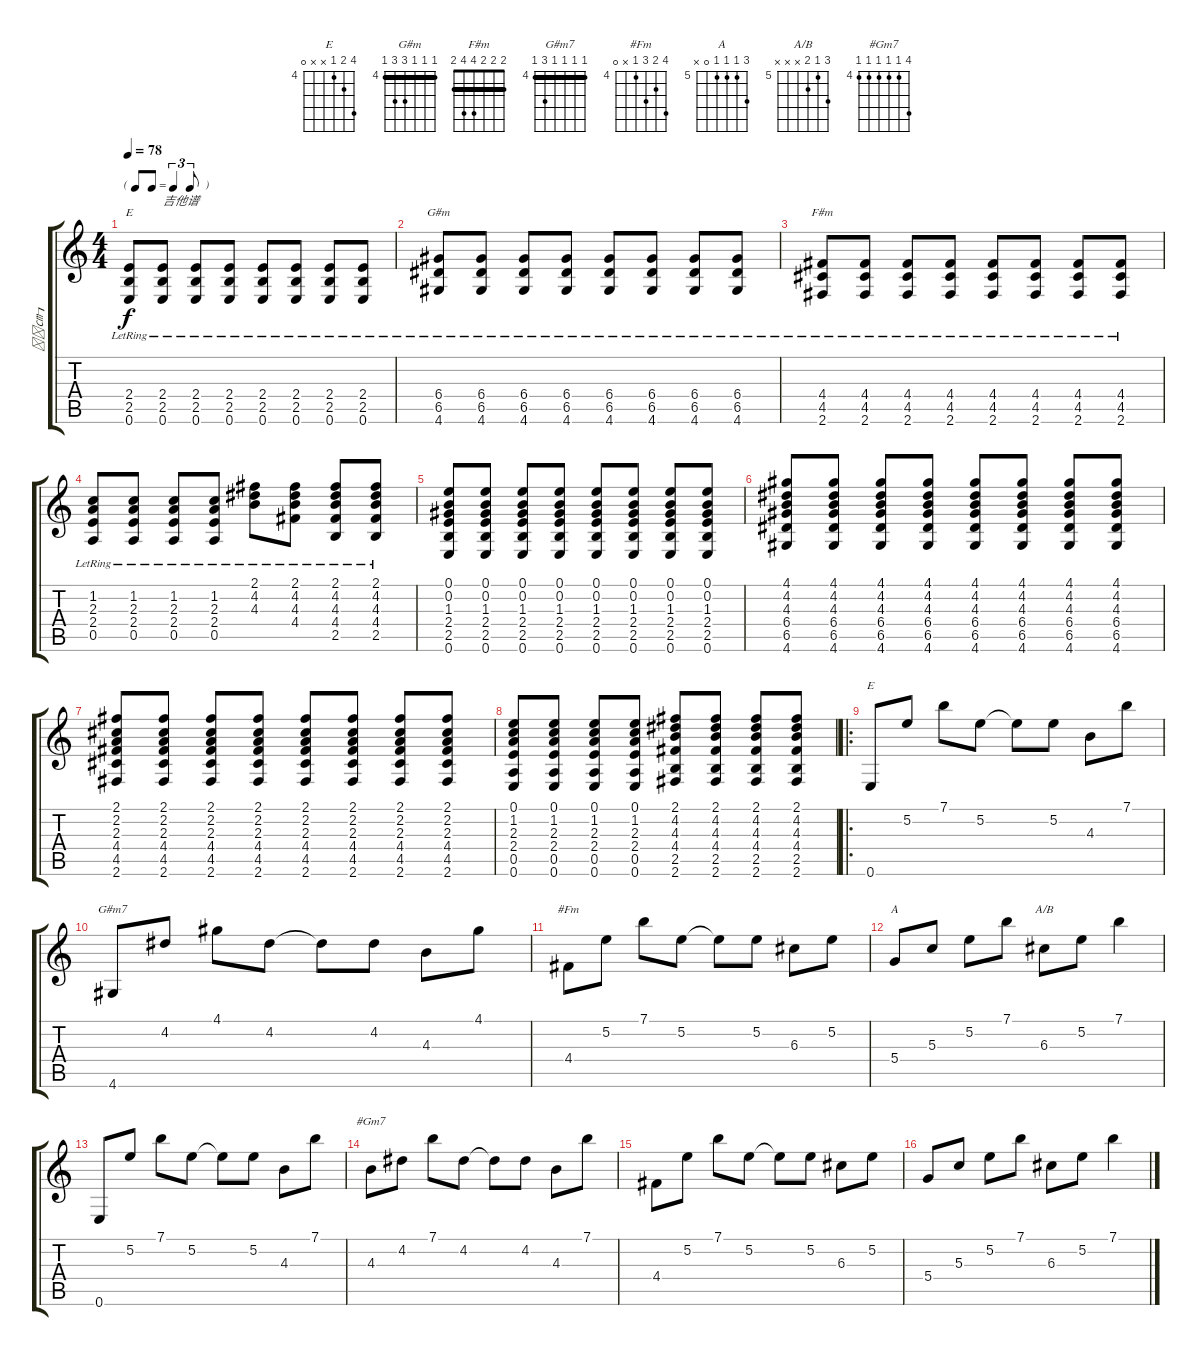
\track ("㎝┒" "㎝┒") {instrument acousticguitarnylon}
\staff {score tabs}
\tuning (E4 B3 G3 D3 A2 E2) {hide}
\chord ("E" 0 0 1 2 2 0)
\chord ("G#m" 4 4 4 6 6 4) {firstfret 4 barre 4}
\chord ("F#m" 2 2 2 4 4 2) {barre 2}
\chord ("E" 7 5 4 x x 0) {firstfret 4}
\chord ("G#m7" 4 4 4 4 6 4) {firstfret 4 barre 4}
\chord ("#Fm" 7 5 6 4 x 0) {firstfret 4}
\chord ("A" 7 5 5 5 0 x) {firstfret 5}
\chord ("A/B" 7 5 6 x x x) {firstfret 5}
\chord ("#Gm7" 7 4 4 4 4 4) {firstfret 4}
\ts (4 4)
\tf triplet8th
\tempo 78
\clef g2
\ks c
(2.4{lr} 2.5{lr} 0.6{lr}).8{ch "E" dy f instrument acousticguitarnylon} (2.4{lr} 2.5{lr} 0.6{lr}).8{txt "吉他谱"} (2.4{lr} 2.5 0.6{lr}).8 (2.4{lr} 2.5 0.6{lr}).8 (2.4{lr} 2.5 0.6{lr}).8 (2.4{lr} 2.5 0.6{lr}).8 (2.4{lr} 2.5 0.6{lr}).8 (2.4{lr} 2.5 0.6{lr}).8 |
(6.4{lr} 6.5 4.6{lr}).8{ch "G#m"} (6.4{lr} 6.5 4.6{lr}).8 (6.4{lr} 6.5 4.6{lr}).8 (6.4{lr} 6.5 4.6{lr}).8 (6.4{lr} 6.5 4.6{lr}).8 (6.4{lr} 6.5 4.6{lr}).8 (6.4{lr} 6.5 4.6{lr}).8 (6.4{lr} 6.5 4.6{lr}).8 |
(4.4 4.5{lr} 2.6{lr}).8{ch "F#m"} (4.4 4.5{lr} 2.6{lr}).8 (4.4 4.5{lr} 2.6{lr}).8 (4.4 4.5{lr} 2.6{lr}).8 (4.4{lr} 4.5{lr} 2.6{lr}).8 (4.4{lr} 4.5{lr} 2.6{lr}).8 (4.4{lr} 4.5{lr} 2.6{lr}).8 (4.4{lr} 4.5 2.6{lr}).8 |
(1.2{lr} 2.3{lr} 2.4{lr} 0.5{lr}).8 (1.2{lr} 2.3{lr} 2.4{lr} 0.5{lr}).8 (1.2{lr} 2.3{lr} 2.4{lr} 0.5{lr}).8 (1.2{lr} 2.3{lr} 2.4{lr} 0.5{lr}).8 (2.1{lr} 4.2{lr} 4.3{lr}).8 (2.1{lr} 4.2{lr} 4.3{lr} 4.4{lr}).8 (2.1{lr} 4.2{lr} 4.3{lr} 4.4{lr} 2.5{lr}).8 (2.1{lr} 4.2{lr} 4.3{lr} 4.4{lr} 2.5{lr}).8 |
(0.1 0.2 1.3 2.4 2.5 0.6).8 (0.1 0.2 1.3 2.4 2.5 0.6).8 (0.1 0.2 1.3 2.4 2.5 0.6).8 (0.1 0.2 1.3 2.4 2.5 0.6).8 (0.1 0.2 1.3 2.4 2.5 0.6).8 (0.1 0.2 1.3 2.4 2.5 0.6).8 (0.1 0.2 1.3 2.4 2.5 0.6).8 (0.1 0.2 1.3 2.4 2.5 0.6).8 |
(4.1 4.2 4.3 6.4 6.5 4.6).8 (4.1 4.2 4.3 6.4 6.5 4.6).8 (4.1 4.2 4.3 6.4 6.5 4.6).8 (4.1 4.2 4.3 6.4 6.5 4.6).8 (4.1 4.2 4.3 6.4 6.5 4.6).8 (4.1 4.2 4.3 6.4 6.5 4.6).8 (4.1 4.2 4.3 6.4 6.5 4.6).8 (4.1 4.2 4.3 6.4 6.5 4.6).8 |
(2.1 2.2 2.3 4.4 4.5 2.6).8 (2.1 2.2 2.3 4.4 4.5 2.6).8 (2.1 2.2 2.3 4.4 4.5 2.6).8 (2.1 2.2 2.3 4.4 4.5 2.6).8 (2.1 2.2 2.3 4.4 4.5 2.6).8 (2.1 2.2 2.3 4.4 4.5 2.6).8 (2.1 2.2 2.3 4.4 4.5 2.6).8 (2.1 2.2 2.3 4.4 4.5 2.6).8 |
(0.1 1.2 2.3 2.4 0.5 0.6).8 (0.1 1.2 2.3 2.4 0.5 0.6).8 (0.1 1.2 2.3 2.4 0.5 0.6).8 (0.1 1.2 2.3 2.4 0.5 0.6).8 (2.1 4.2 4.3 4.4 2.5 2.6).8 (2.1 4.2 4.3 4.4 2.5 2.6).8 (2.1 4.2 4.3 4.4 2.5 2.6).8 (2.1 4.2 4.3 4.4 2.5 2.6).8 |
\ro
0.6.8{ch "E"} 5.2.8 7.1.8 5.2.8 5.2{t}.8 5.2.8 4.3.8 7.1.8 |
4.6.8{ch "G#m7"} 4.2.8 4.1.8 4.2.8 4.2{t}.8 4.2.8 4.3.8 4.1.8 |
4.4.8{ch "#Fm"} 5.2.8 7.1.8 5.2.8 5.2{t}.8 5.2.8 6.3.8 5.2.8 |
5.4.8{ch "A"} 5.3.8 5.2.8 7.1.8 6.3.8{ch "A/B"} 5.2.8 7.1.4 |
0.6.8 5.2.8 7.1.8 5.2.8 5.2{t}.8 5.2.8 4.3.8 7.1.8 |
4.3.8{ch "#Gm7"} 4.2.8 7.1.8 4.2.8 4.2{t}.8 4.2.8 4.3.8 7.1.8 |
4.4.8 5.2.8 7.1.8 5.2.8 5.2{t}.8 5.2.8 6.3.8 5.2.8 |
5.4.8 5.3.8 5.2.8 7.1.8 6.3.8 5.2.8 7.1.4
